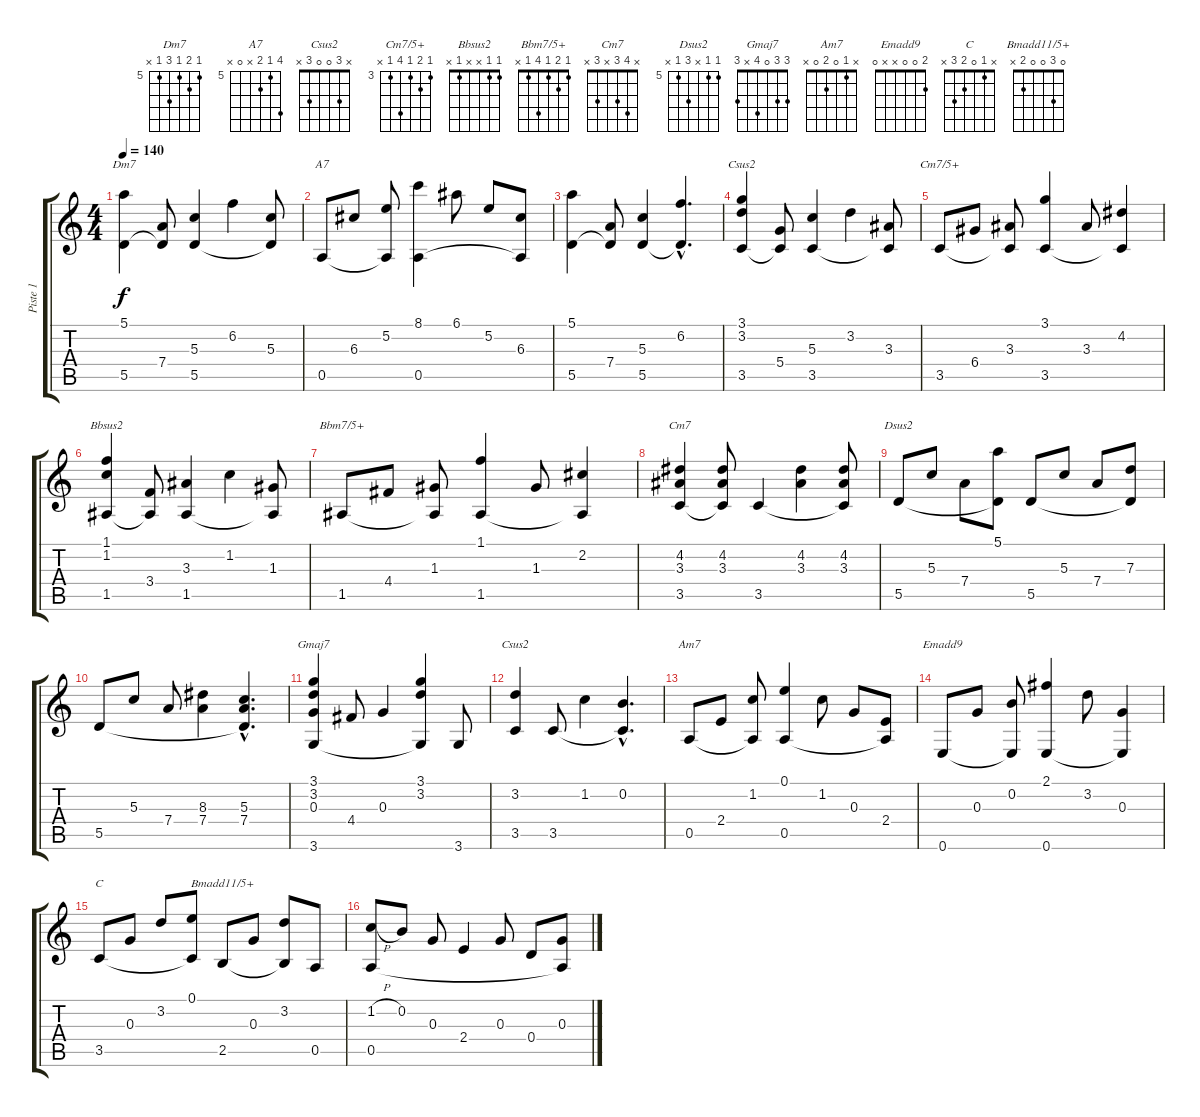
\track ("Piste 1" "Piste 1") {instrument acousticguitarnylon}
\staff {score tabs}
\tuning (E4 B3 G3 D3 A2 E2) {hide}
\chord ("Dm7" 5 6 5 7 5 x) {firstfret 5}
\chord ("A7" 8 5 6 x 0 x) {firstfret 5}
\chord ("Csus2" 3 3 x x 3 x)
\chord ("Cm7/5+" 3 4 3 6 3 x) {firstfret 3}
\chord ("Bbsus2" 1 1 x x 1 x)
\chord ("Bbm7/5+" 1 2 1 4 1 x)
\chord ("Cm7" x 4 3 x 3 x)
\chord ("Dsus2" 5 5 x 7 5 x) {firstfret 5}
\chord ("Gmaj7" 3 3 0 4 x 3)
\chord ("Csus2" x 3 0 0 3 x)
\chord ("Am7" x 1 0 2 0 x)
\chord ("Emadd9" 2 0 0 x x 0)
\chord ("C" x 1 0 2 3 x)
\chord ("Bmadd11/5+" 0 3 0 0 2 x)
\ts (4 4)
\tempo 140
\clef g2
\ks c
(5.1 5.5).4{ch "Dm7" dy f} (7.4 5.5{t}).8 (5.3 5.5).4 6.2.4 (5.3 5.5{t}).8 |
0.5.8{ch "A7"} 6.3.8 (5.2 0.5{t}).8 (8.1 0.5).4 6.1.8 5.2.8 (6.3 0.5{t}).8 |
(5.1 5.5).4 (7.4 5.5{t}).8 (5.3 5.5).4 (6.2{hac} 5.5{hac t}).4{d} |
(3.1 3.2 3.5).4{ch "Csus2"} (5.4 3.5{t}).8 (5.3 3.5).4 3.2.4 (3.3 3.5{t}).8 |
3.5.8{ch "Cm7/5+"} 6.4.8 (3.3 3.5{t}).8 (3.1 3.5).4 3.3.8 (4.2 3.5{t}).4 |
(1.1 1.2 1.5).4{ch "Bbsus2"} (3.4 1.5{t}).8 (3.3 1.5).4 1.2.4 (1.3 1.5{t}).8 |
1.5.8{ch "Bbm7/5+"} 4.4.8 (1.3 1.5{t}).8 (1.1 1.5).4 1.3.8 (2.2 1.5{t}).4 |
(4.2 3.3 3.5).4{ch "Cm7"} (4.2 3.3 3.5{t}).8 3.5.4 (4.2 3.3).4 (4.2 3.3 3.5{t}).8 |
5.5.8{ch "Dsus2"} 5.3.8 7.4.8 (5.1 5.5{t}).8 5.5.8 5.3.8 7.4.8 (7.3 5.5{t}).8 |
5.5.8 5.3.8 7.4.8 (8.3 7.4).4 (5.3 7.4{hac} 5.5{hac t}).4{d} |
(3.1 3.2 0.3 3.6).4{ch "Gmaj7"} 4.4.8 0.3.4 (3.1 3.2 3.6{t}).4 3.6.8 |
(3.2 3.5).4{ch "Csus2"} 3.5.8 1.2.4 (0.2{hac} 3.5{hac t}).4{d} |
0.5.8{ch "Am7"} 2.4.8 (1.2 0.5{t}).8 (0.1 0.5).4 1.2.8 0.3.8 (2.4 0.5{t}).8 |
0.6.8{ch "Emadd9"} 0.3.8 (0.2 0.6{t}).8 (2.1 0.6).4 3.2.8 (0.3 0.6{t}).4 |
3.5.8{ch "C"} 0.3.8 3.2.8 (0.1 3.5{t}).8 2.5.8{ch "Bmadd11/5+"} 0.3.8 (3.2 2.5{t}).8 0.5.8 |
(1.2{h} 0.5).8 0.2.8 0.3.8 2.4.4 0.3.8 0.4.8 (0.3 0.5{t}).8
